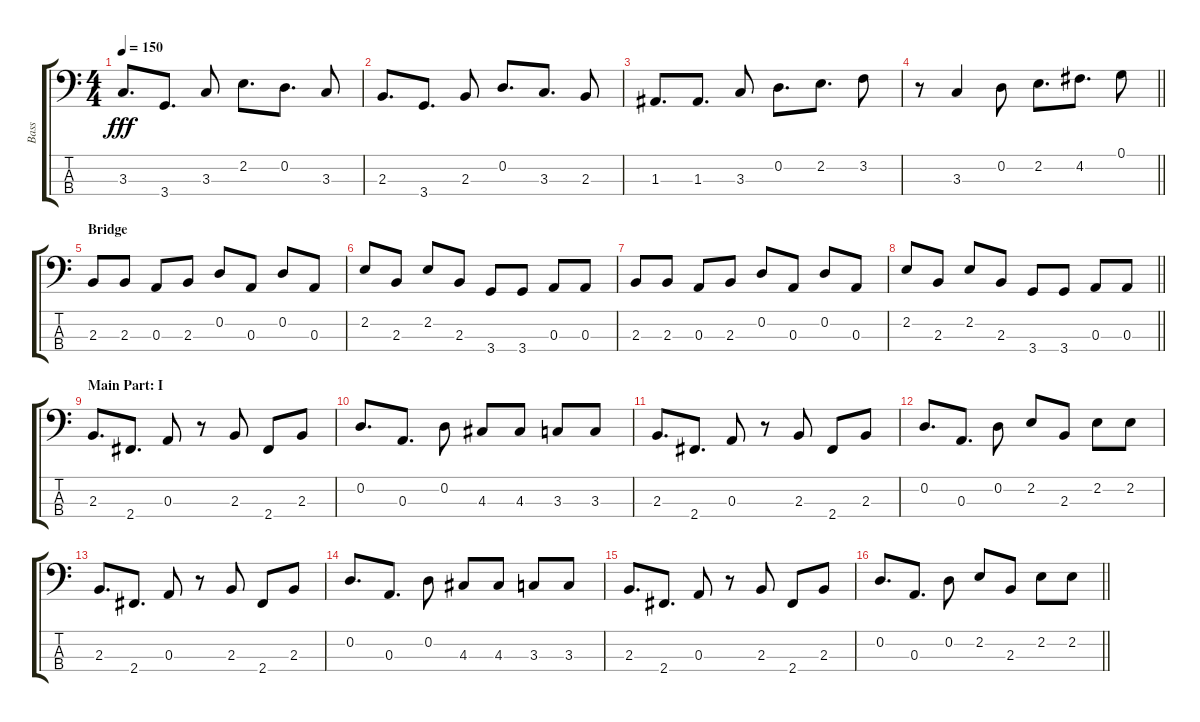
\track ("Bass" "Bass") {instrument electricbasspick}
\staff {score tabs}
\tuning (G2 D2 A1 E1) {hide}
\ts (4 4)
\tempo 150
\clef f4
\ks c
3.3.8{d dy fff} 3.4.8{d} 3.3.8 2.2.8{d} 0.2.8{d} 3.3.8 |
2.3.8{d} 3.4.8{d} 2.3.8 0.2.8{d} 3.3.8{d} 2.3.8 |
1.3.8{d} 1.3.8{d} 3.3.8 0.2.8{d} 2.2.8{d} 3.2.8 |
\barLineRight lightlight
r.8 3.3.4 0.2.8 2.2.8{d} 4.2.8{d} 0.1.8 |
\section ("" "Bridge")
2.3.8 2.3.8 0.3.8 2.3.8 0.2.8 0.3.8 0.2.8 0.3.8 |
2.2.8 2.3.8 2.2.8 2.3.8 3.4.8 3.4.8 0.3.8 0.3.8 |
2.3.8 2.3.8 0.3.8 2.3.8 0.2.8 0.3.8 0.2.8 0.3.8 |
\barLineRight lightlight
2.2.8 2.3.8 2.2.8 2.3.8 3.4.8 3.4.8 0.3.8 0.3.8 |
\section ("" "Main Part: I")
2.3.8{d} 2.4.8{d} 0.3.8 r.8 2.3.8 2.4.8 2.3.8 |
0.2.8{d} 0.3.8{d} 0.2.8 4.3.8 4.3.8 3.3.8 3.3.8 |
2.3.8{d} 2.4.8{d} 0.3.8 r.8 2.3.8 2.4.8 2.3.8 |
0.2.8{d} 0.3.8{d} 0.2.8 2.2.8 2.3.8 2.2.8 2.2.8 |
2.3.8{d} 2.4.8{d} 0.3.8 r.8 2.3.8 2.4.8 2.3.8 |
0.2.8{d} 0.3.8{d} 0.2.8 4.3.8 4.3.8 3.3.8 3.3.8 |
2.3.8{d} 2.4.8{d} 0.3.8 r.8 2.3.8 2.4.8 2.3.8 |
\barLineRight lightlight
0.2.8{d} 0.3.8{d} 0.2.8 2.2.8 2.3.8 2.2.8 2.2.8
